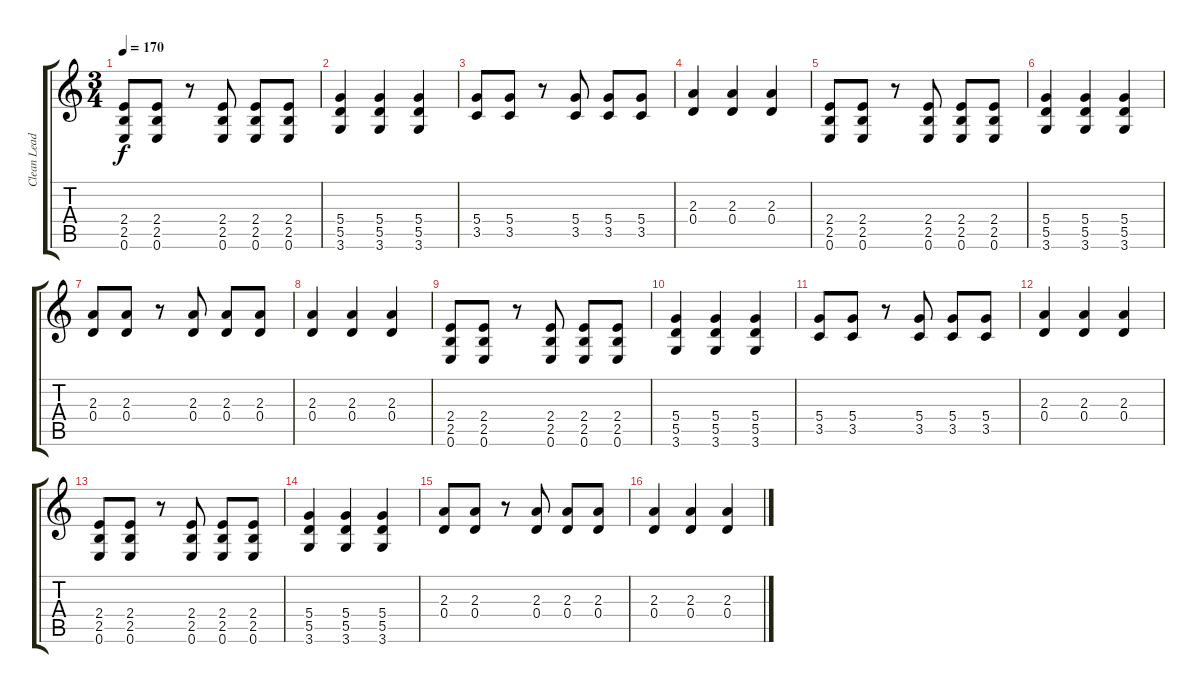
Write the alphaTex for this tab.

\track ("Clean Lead" "Clean Lead") {instrument electricguitarclean}
\staff {score tabs}
\tuning (E4 B3 G3 D3 A2 E2) {hide}
\ts (3 4)
\tempo 170
\clef g2
\ks c
(2.4 2.5 0.6).8{dy f} (2.4 2.5 0.6).8 r.8 (2.4 2.5 0.6).8 (2.4 2.5 0.6).8 (2.4 2.5 0.6).8 |
(5.4 5.5 3.6).4 (5.4 5.5 3.6).4 (5.4 5.5 3.6).4 |
(5.4 3.5).8 (5.4 3.5).8 r.8 (5.4 3.5).8 (5.4 3.5).8 (5.4 3.5).8 |
(2.3 0.4).4 (2.3 0.4).4 (2.3 0.4).4 |
(2.4 2.5 0.6).8 (2.4 2.5 0.6).8 r.8 (2.4 2.5 0.6).8 (2.4 2.5 0.6).8 (2.4 2.5 0.6).8 |
(5.4 5.5 3.6).4 (5.4 5.5 3.6).4 (5.4 5.5 3.6).4 |
(2.3 0.4).8 (2.3 0.4).8 r.8 (2.3 0.4).8 (2.3 0.4).8 (2.3 0.4).8 |
(2.3 0.4).4 (2.3 0.4).4 (2.3 0.4).4 |
(2.4 2.5 0.6).8 (2.4 2.5 0.6).8 r.8 (2.4 2.5 0.6).8 (2.4 2.5 0.6).8 (2.4 2.5 0.6).8 |
(5.4 5.5 3.6).4 (5.4 5.5 3.6).4 (5.4 5.5 3.6).4 |
(5.4 3.5).8 (5.4 3.5).8 r.8 (5.4 3.5).8 (5.4 3.5).8 (5.4 3.5).8 |
(2.3 0.4).4 (2.3 0.4).4 (2.3 0.4).4 |
(2.4 2.5 0.6).8 (2.4 2.5 0.6).8 r.8 (2.4 2.5 0.6).8 (2.4 2.5 0.6).8 (2.4 2.5 0.6).8 |
(5.4 5.5 3.6).4 (5.4 5.5 3.6).4 (5.4 5.5 3.6).4 |
(2.3 0.4).8 (2.3 0.4).8 r.8 (2.3 0.4).8 (2.3 0.4).8 (2.3 0.4).8 |
(2.3 0.4).4 (2.3 0.4).4 (2.3 0.4).4
